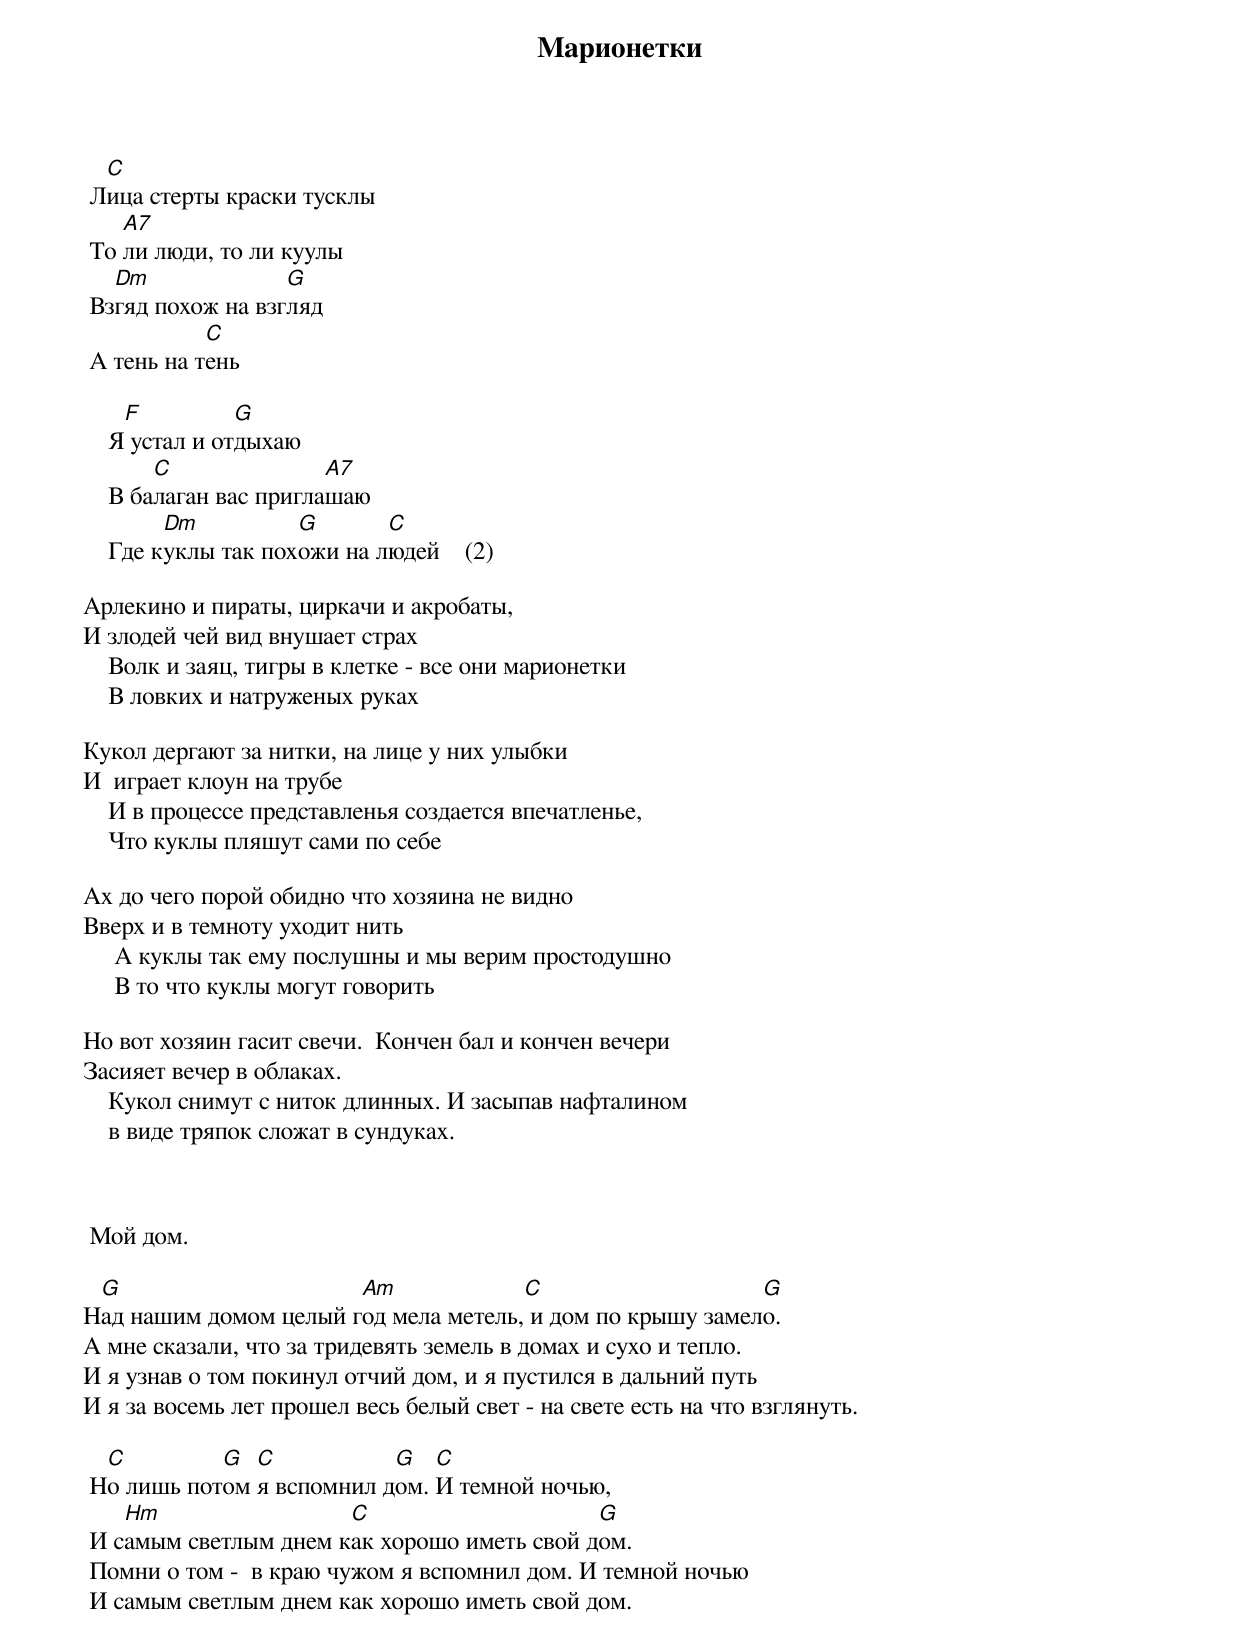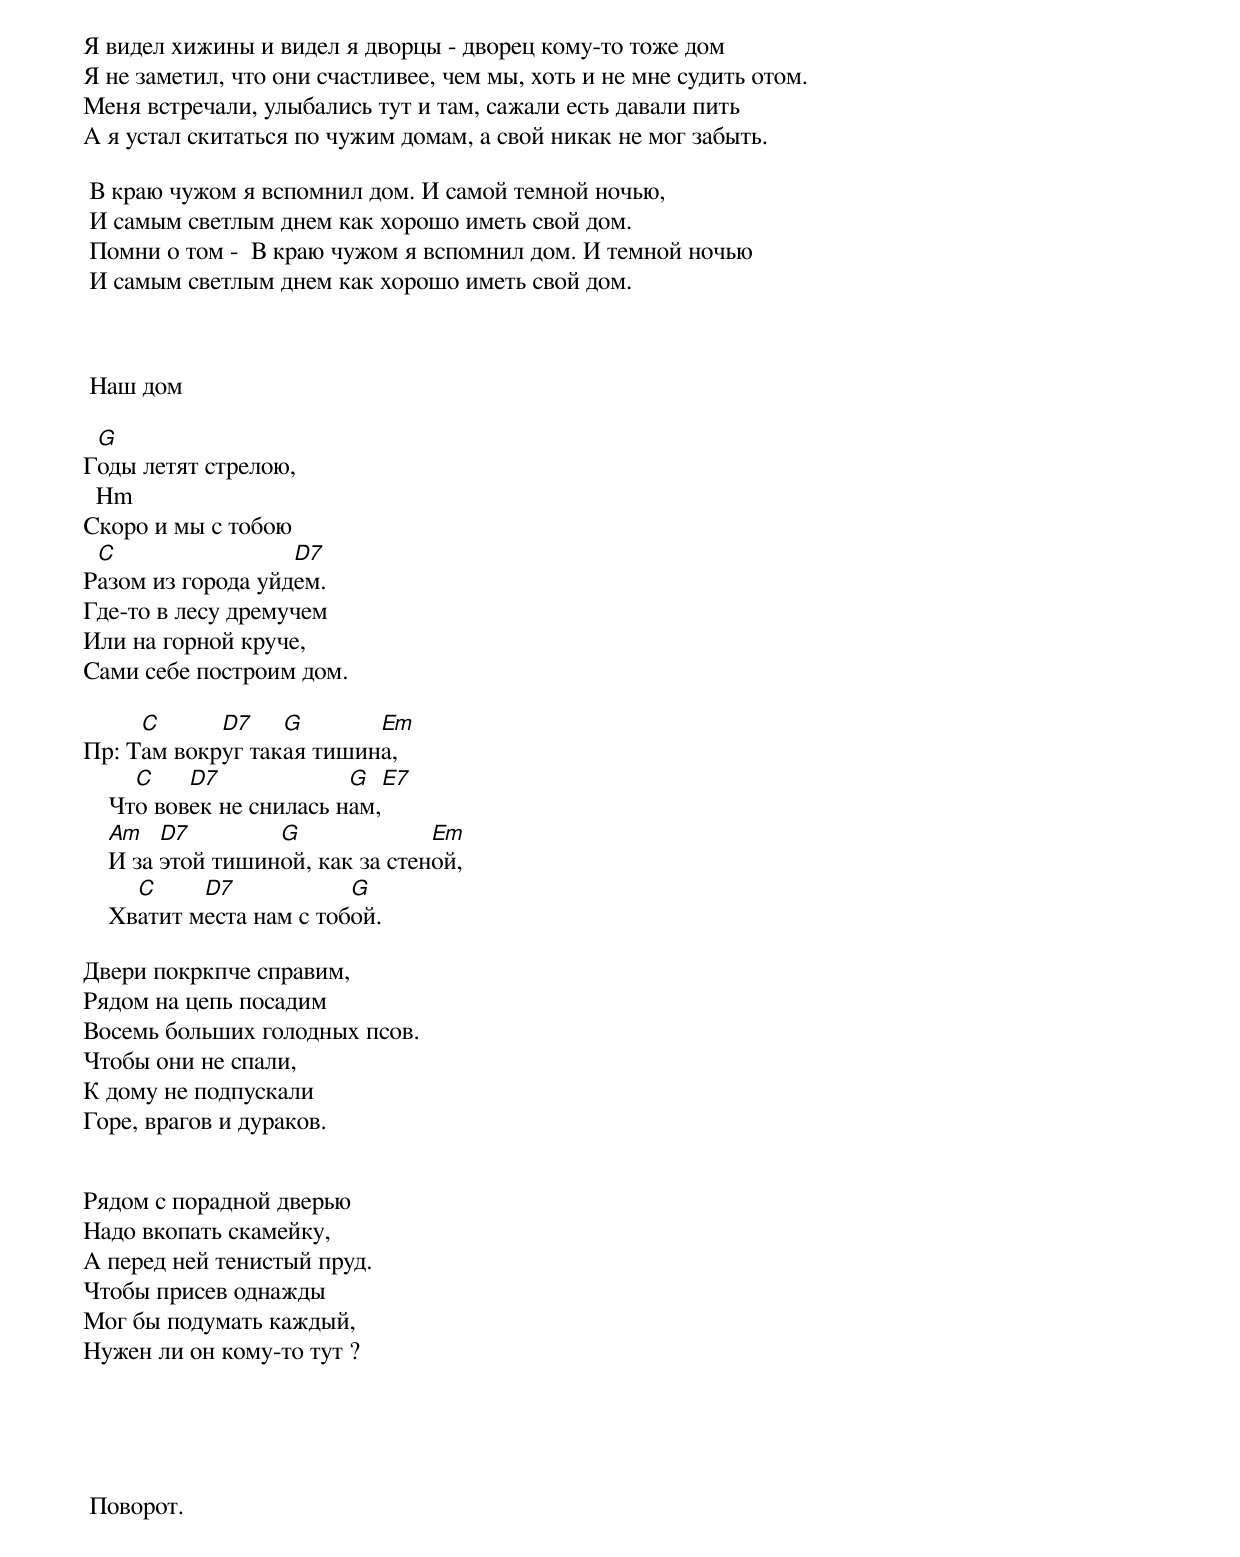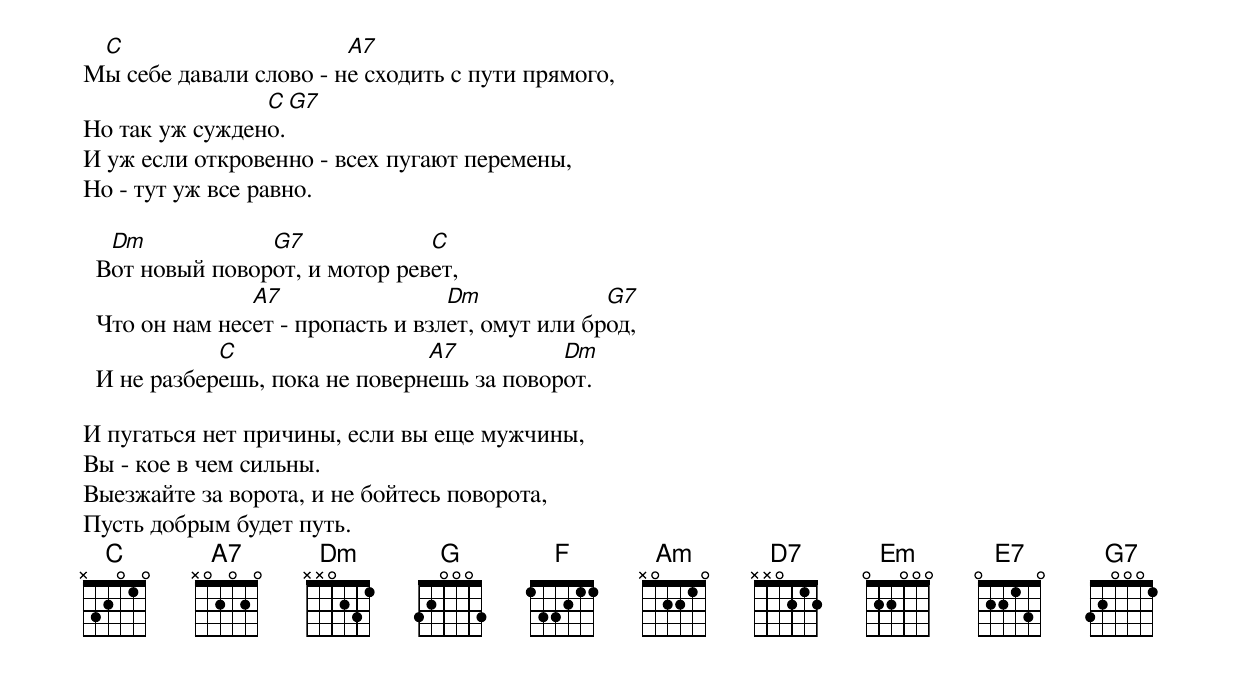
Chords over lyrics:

 Марионетки
  C
 Лица стерты краски тусклы
    A7
 То ли люди, то ли куулы
   Dm              G
 Взгяд похож на взгляд
            C
 А тень на тень

     F          G
    Я устал и отдыхаю
        C               A7
    В балаган вас приглашаю
         Dm          G       C
    Где куклы так похожи на людей    (2)

Арлекино и пираты, циркачи и акробаты,
И злодей чей вид внушает страх
    Волк и заяц, тигры в клетке - все они марионетки
    В ловких и натруженых руках

Кукол дергают за нитки, на лице у них улыбки
И  играет клоун на трубе
    И в процессе представленья создается впечатленье,
    Что куклы пляшут сами по себе

Ах до чего порой обидно что хозяина не видно
Вверх и в темноту уходит нить
     А куклы так ему послушны и мы верим простодушно
     В то что куклы могут говорить

Но вот хозяин гасит свечи.  Кончен бал и кончен вечери
Засияет вечер в облаках.
    Кукол снимут с ниток длинных. И засыпав нафталином
    в виде тряпок сложат в сундуках.



 Мой дом.

 G                     Am             C                    G
Над нашим домом целый год мела метель, и дом по крышу замело.
А мне сказали, что за тридевять земель в домах и сухо и тепло.
И я узнав о том покинул отчий дом, и я пустился в дальний путь
И я за восемь лет прошел весь белый свет - на свете есть на что взглянуть.

  C         G  C           G   C
 Но лишь потом я вспомнил дом. И темной ночью,
    Hm                 C                     G
 И самым светлым днем как хорошо иметь свой дом.
 Помни о том -  в краю чужом я вспомнил дом. И темной ночью
 И самым светлым днем как хорошо иметь свой дом.

Я видел хижины и видел я дворцы - дворец кому-то тоже дом
Я не заметил, что они счастливее, чем мы, хоть и не мне судить отом.
Меня встречали, улыбались тут и там, сажали есть давали пить
А я устал скитаться по чужим домам, а свой никак не мог забыть.

 В краю чужом я вспомнил дом. И самой темной ночью,
 И самым светлым днем как хорошо иметь свой дом.
 Помни о том -  В краю чужом я вспомнил дом. И темной ночью
 И самым светлым днем как хорошо иметь свой дом.



 Наш дом

 G
Годы летят стрелою,
  Hm
Скоро и мы с тобою
 C                 D7
Разом из города уйдем.
Где-то в лесу дремучем
Или на горной круче,
Сами себе построим дом.

     C      D7    G       Em
Пр: Там вокруг такая тишина,
      C    D7             G     E7
    Что вовек не снилась нам,
    Am   D7        G              Em
    И за этой тишиной, как за стеной,
      C     D7            G
    Хватит места нам с тобой.

Двери покркпче справим,
Рядом на цепь посадим
Восемь больших голодных псов.
Чтобы они не спали,
К дому не подпускали
Горе, врагов и дураков.


Рядом с порадной дверью
Надо вкопать скамейку,
А перед ней тенистый пруд.
Чтобы присев однажды
Мог бы подумать каждый,
Нужен ли он кому-то тут ?





 Поворот.

 C                      A7
Мы себе давали слово - не сходить с пути прямого,
                C    G7
Но так уж суждено.
И уж если откровенно - всех пугают перемены,
Но - тут уж все равно.

   Dm            G7             C
  Вот новый поворот, и мотор ревет,
                A7                 Dm             G7
  Что он нам несет - пропасть и взлет, омут или брод,
             C                  A7          Dm
  И не разберешь, пока не повернешь за поворот.

И пугаться нет причины, если вы еще мужчины,
Вы - кое в чем сильны.
Выезжайте за ворота, и не бойтесь поворота,
Пусть добрым будет путь.
